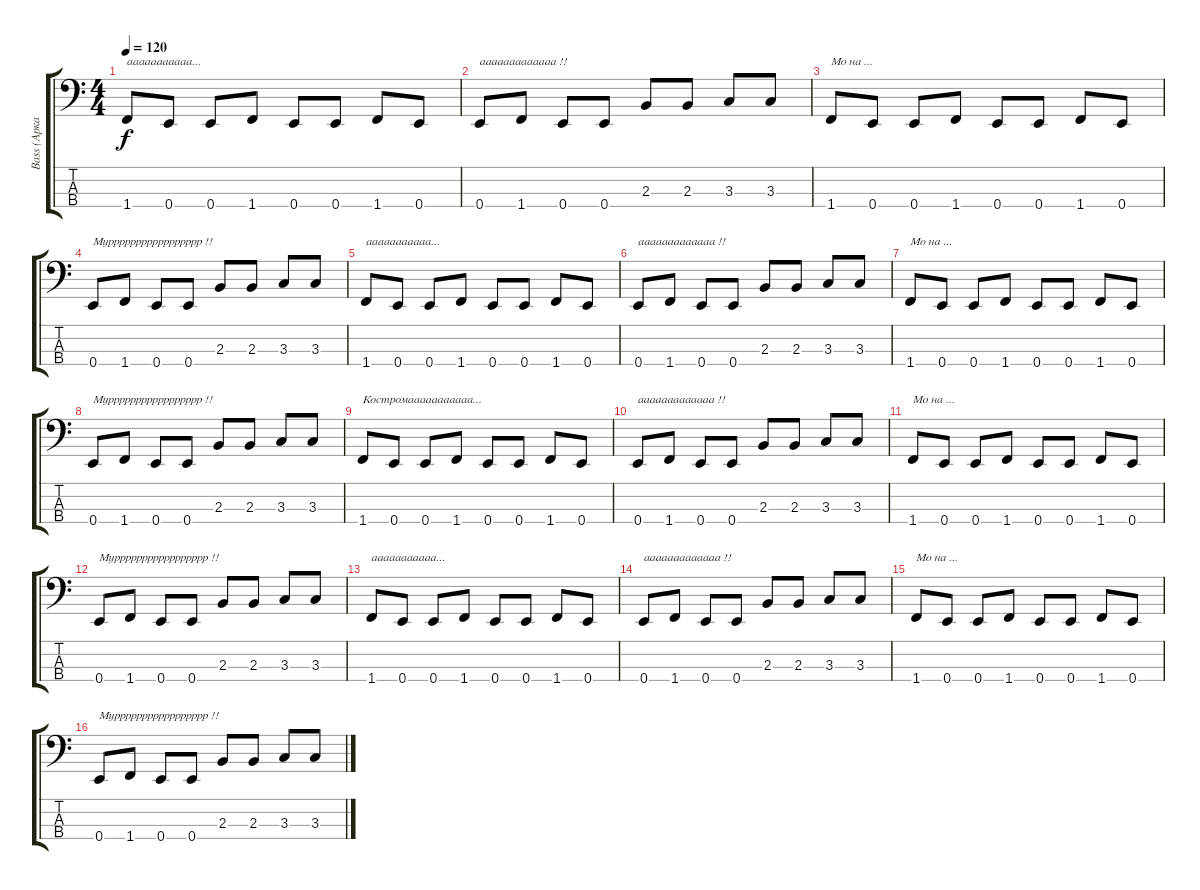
\track ("Bass (Аркаша)" "Bass (Арка") {instrument electricbassfinger}
\staff {score tabs}
\tuning (G2 D2 A1 E1) {hide}
\ts (4 4)
\tempo 120
\clef f4
\ks c
1.4.8{txt "ааааааааааа..." dy f} 0.4.8 0.4.8 1.4.8 0.4.8 0.4.8 1.4.8 0.4.8 |
0.4.8{txt "ааааааааааааа !!"} 1.4.8 0.4.8 0.4.8 2.3.8 2.3.8 3.3.8 3.3.8 |
1.4.8{txt "Мо на ..."} 0.4.8 0.4.8 1.4.8 0.4.8 0.4.8 1.4.8 0.4.8 |
0.4.8{txt "Муррррррррррррррррр !!"} 1.4.8 0.4.8 0.4.8 2.3.8 2.3.8 3.3.8 3.3.8 |
1.4.8{txt "ааааааааааа..."} 0.4.8 0.4.8 1.4.8 0.4.8 0.4.8 1.4.8 0.4.8 |
0.4.8{txt "ааааааааааааа !!"} 1.4.8 0.4.8 0.4.8 2.3.8 2.3.8 3.3.8 3.3.8 |
1.4.8{txt "Мо на ..."} 0.4.8 0.4.8 1.4.8 0.4.8 0.4.8 1.4.8 0.4.8 |
0.4.8{txt "Муррррррррррррррррр !!"} 1.4.8 0.4.8 0.4.8 2.3.8 2.3.8 3.3.8 3.3.8 |
1.4.8{txt "Костромааааааааааа..."} 0.4.8 0.4.8 1.4.8 0.4.8 0.4.8 1.4.8 0.4.8 |
0.4.8{txt "ааааааааааааа !!"} 1.4.8 0.4.8 0.4.8 2.3.8 2.3.8 3.3.8 3.3.8 |
1.4.8{txt "Мо на ..."} 0.4.8 0.4.8 1.4.8 0.4.8 0.4.8 1.4.8 0.4.8 |
0.4.8{txt "Муррррррррррррррррр !!"} 1.4.8 0.4.8 0.4.8 2.3.8 2.3.8 3.3.8 3.3.8 |
1.4.8{txt "ааааааааааа..."} 0.4.8 0.4.8 1.4.8 0.4.8 0.4.8 1.4.8 0.4.8 |
0.4.8{txt "ааааааааааааа !!"} 1.4.8 0.4.8 0.4.8 2.3.8 2.3.8 3.3.8 3.3.8 |
1.4.8{txt "Мо на ..."} 0.4.8 0.4.8 1.4.8 0.4.8 0.4.8 1.4.8 0.4.8 |
0.4.8{txt "Муррррррррррррррррр !!"} 1.4.8 0.4.8 0.4.8 2.3.8 2.3.8 3.3.8 3.3.8
